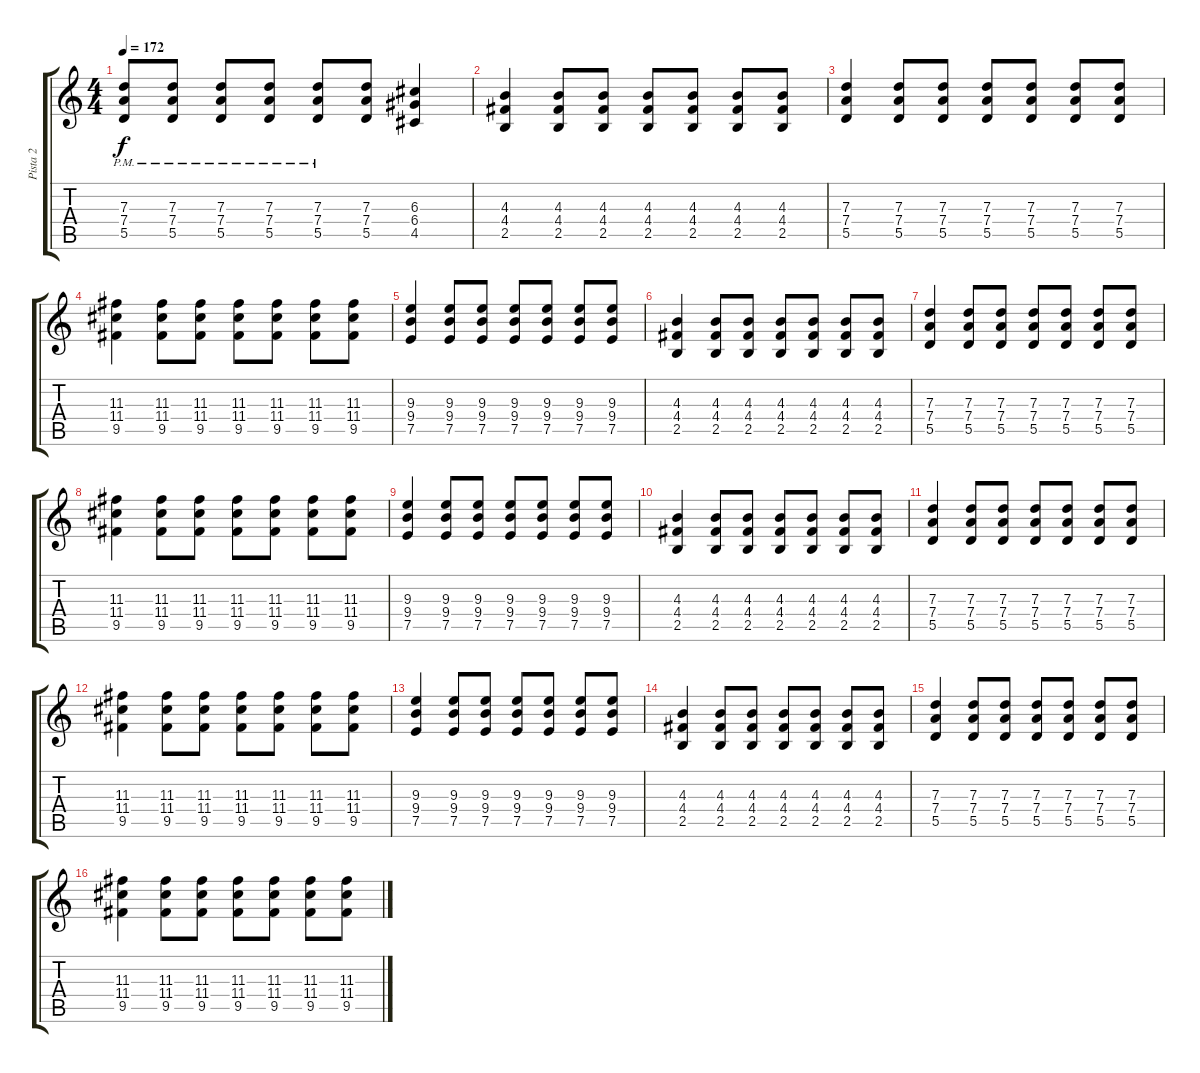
\track ("Pista 2" "Pista 2") {instrument overdrivenguitar}
\staff {score tabs}
\tuning (E4 B3 G3 D3 A2 E2) {hide}
\ts (4 4)
\tempo 172
\clef g2
\ks c
(7.3 7.4{pm} 5.5{pm}).8{dy f} (7.3 7.4{pm} 5.5{pm}).8 (7.3 7.4{pm} 5.5{pm}).8 (7.3 7.4{pm} 5.5{pm}).8 (7.3 7.4{pm} 5.5{pm}).8 (7.3 7.4 5.5).8 (6.3 6.4 4.5).4 |
(4.3 4.4 2.5).4 (4.3 4.4 2.5).8 (4.3 4.4 2.5).8 (4.3 4.4 2.5).8 (4.3 4.4 2.5).8 (4.3 4.4 2.5).8 (4.3 4.4 2.5).8 |
(7.3 7.4 5.5).4 (7.3 7.4 5.5).8 (7.3 7.4 5.5).8 (7.3 7.4 5.5).8 (7.3 7.4 5.5).8 (7.3 7.4 5.5).8 (7.3 7.4 5.5).8 |
(11.3 11.4 9.5).4 (11.3 11.4 9.5).8 (11.3 11.4 9.5).8 (11.3 11.4 9.5).8 (11.3 11.4 9.5).8 (11.3 11.4 9.5).8 (11.3 11.4 9.5).8 |
(9.3 9.4 7.5).4 (9.3 9.4 7.5).8 (9.3 9.4 7.5).8 (9.3 9.4 7.5).8 (9.3 9.4 7.5).8 (9.3 9.4 7.5).8 (9.3 9.4 7.5).8 |
(4.3 4.4 2.5).4 (4.3 4.4 2.5).8 (4.3 4.4 2.5).8 (4.3 4.4 2.5).8 (4.3 4.4 2.5).8 (4.3 4.4 2.5).8 (4.3 4.4 2.5).8 |
(7.3 7.4 5.5).4 (7.3 7.4 5.5).8 (7.3 7.4 5.5).8 (7.3 7.4 5.5).8 (7.3 7.4 5.5).8 (7.3 7.4 5.5).8 (7.3 7.4 5.5).8 |
(11.3 11.4 9.5).4 (11.3 11.4 9.5).8 (11.3 11.4 9.5).8 (11.3 11.4 9.5).8 (11.3 11.4 9.5).8 (11.3 11.4 9.5).8 (11.3 11.4 9.5).8 |
(9.3 9.4 7.5).4 (9.3 9.4 7.5).8 (9.3 9.4 7.5).8 (9.3 9.4 7.5).8 (9.3 9.4 7.5).8 (9.3 9.4 7.5).8 (9.3 9.4 7.5).8 |
(4.3 4.4 2.5).4 (4.3 4.4 2.5).8 (4.3 4.4 2.5).8 (4.3 4.4 2.5).8 (4.3 4.4 2.5).8 (4.3 4.4 2.5).8 (4.3 4.4 2.5).8 |
(7.3 7.4 5.5).4 (7.3 7.4 5.5).8 (7.3 7.4 5.5).8 (7.3 7.4 5.5).8 (7.3 7.4 5.5).8 (7.3 7.4 5.5).8 (7.3 7.4 5.5).8 |
(11.3 11.4 9.5).4 (11.3 11.4 9.5).8 (11.3 11.4 9.5).8 (11.3 11.4 9.5).8 (11.3 11.4 9.5).8 (11.3 11.4 9.5).8 (11.3 11.4 9.5).8 |
(9.3 9.4 7.5).4 (9.3 9.4 7.5).8 (9.3 9.4 7.5).8 (9.3 9.4 7.5).8 (9.3 9.4 7.5).8 (9.3 9.4 7.5).8 (9.3 9.4 7.5).8 |
(4.3 4.4 2.5).4 (4.3 4.4 2.5).8 (4.3 4.4 2.5).8 (4.3 4.4 2.5).8 (4.3 4.4 2.5).8 (4.3 4.4 2.5).8 (4.3 4.4 2.5).8 |
(7.3 7.4 5.5).4 (7.3 7.4 5.5).8 (7.3 7.4 5.5).8 (7.3 7.4 5.5).8 (7.3 7.4 5.5).8 (7.3 7.4 5.5).8 (7.3 7.4 5.5).8 |
(11.3 11.4 9.5).4 (11.3 11.4 9.5).8 (11.3 11.4 9.5).8 (11.3 11.4 9.5).8 (11.3 11.4 9.5).8 (11.3 11.4 9.5).8 (11.3 11.4 9.5).8
